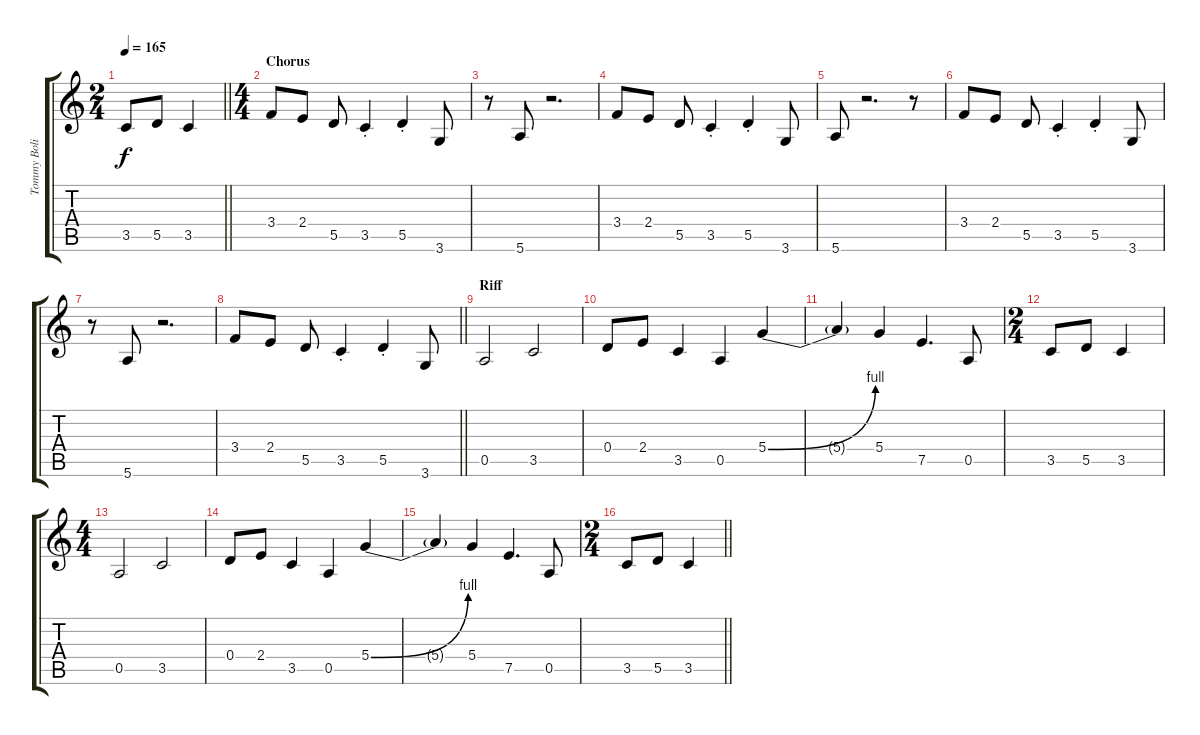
\track ("Tommy Bolin" "Tommy Boli") {instrument overdrivenguitar}
\staff {score tabs}
\tuning (E4 B3 G3 D3 A2 E2) {hide}
\ts (2 4)
\tempo 165
\clef g2
\barLineRight lightlight
\ks c
3.5.8{dy f} 5.5.8 3.5.4 |
\ts (4 4)
\section ("" "Chorus")
3.4.8 2.4.8 5.5.8 3.5{st}.4 5.5{st}.4 3.6.8 |
r.8 5.6.8 r.2{d} |
3.4.8 2.4.8 5.5.8 3.5{st}.4 5.5{st}.4 3.6.8 |
5.6.8 r.2{d} r.8 |
3.4.8 2.4.8 5.5.8 3.5{st}.4 5.5{st}.4 3.6.8 |
r.8 5.6.8 r.2{d} |
\barLineRight lightlight
3.4.8 2.4.8 5.5.8 3.5{st}.4 5.5{st}.4 3.6.8 |
\section ("" "Riff")
0.5.2 3.5.2 |
0.4.8 2.4.8 3.5.4 0.5.4 5.4{be (bend 0 0 60 4)}.4 |
5.4{t}.4 5.4.4 7.5.4{d} 0.5.8 |
\ts (2 4)
3.5.8 5.5.8 3.5.4 |
\ts (4 4)
0.5.2 3.5.2 |
0.4.8 2.4.8 3.5.4 0.5.4 5.4{be (bend 0 0 60 4)}.4 |
5.4{t}.4 5.4.4 7.5.4{d} 0.5.8 |
\ts (2 4)
\barLineRight lightlight
3.5.8 5.5.8 3.5.4
